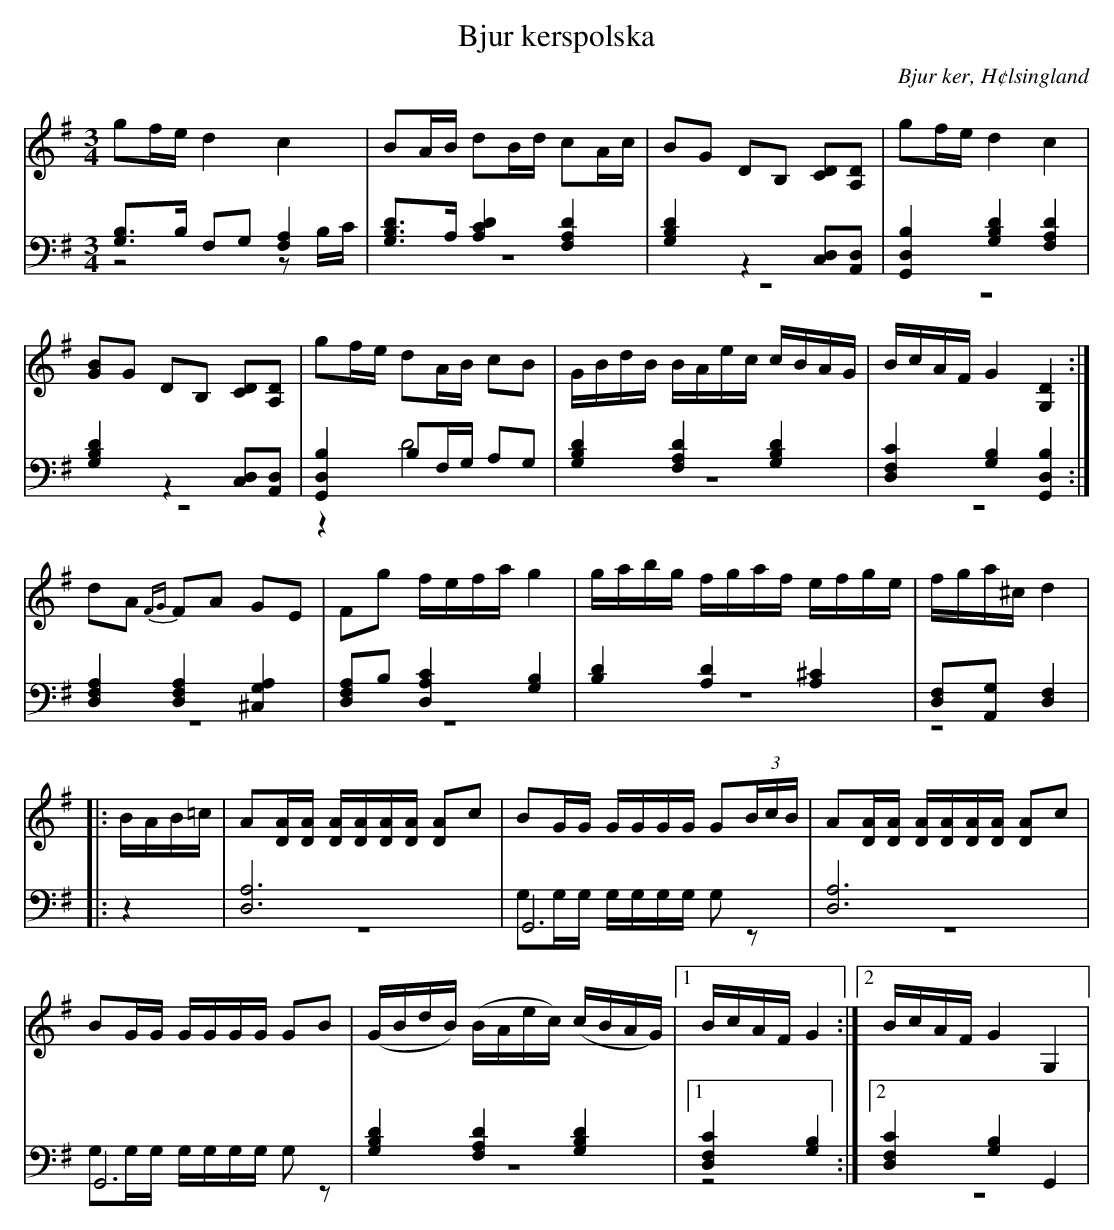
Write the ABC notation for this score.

X:1
T: Bjur kerspolska
O: Bjur ker, H¢lsingland
M: 3/4
L: 1/8
K: G
V:1
V:2
V:3 merge
V:1
gf/e/ d2 c2|BA/B/ dB/d/ cA/c/| BG DB, [CD][A,D]|gf/e/ d2 c2|
[GB]G DB, [CD][A,D] |gf/e/ dA/B/ cB|G/B/d/B/ B/A/e/c/ c/B/A/G/|B/c/A/F/ G2 [G,2D2]:|
dA {FG}FA GE|Fg f/e/f/a/ g2|g/a/b/g/ f/g/a/f/ e/f/g/e/ |f/g/a/^c/ d2 |
|:B/A/B/=c/|A[D/A/][D/A/] [D/A/][D/A/][D/A/][D/A/] [DA]c|BG/G/ G/G/G/G/ G(3B/c/B/|A[D/A/][D/A/] [D/A/][D/A/][D/A/][D/A/] [DA]c|
BG/G/ G/G/G/G/ GB|(G/B/d/B/) (B/A/e/c/) (c/B/A/G/)|1 B/c/A/F/ G2:|2 B/c/A/F/ G2 G,2|
V:2 clef=bass
[G,B,]>B, F,G, [F,2A,2]|[G,B,D]>A, [A,2C2D2] [F,2A,2 D2]|[G,2B,2D2] z2 [C,D,][A,,D,]|[G,,2D,2B,2] [G,2B,2D2] [F,2A,2 D2]|
[G,2B,2D2] z2 [C,D,][A,,D,]|[G,,2D,2B,2] B,F,/G,/ A,G,|[G,2B,2D2] [F,2A,2 D2] [G,2B,2D2]|[D,2F,2C2] [G,2B,2][G,,2D,2B,2]:|
[D,2F,2A,2] [D,2F,2A,2] [^C,2G,2A,2]|[D,F,A,]B, [D,2A,2C2] [G,2B,2]|[B,2D2] [A,2D2] [A,2^C2]|[D,F,][A,,G,] [D,2F,2]|
|:z2|[D,6A,6]|G,,6|[D,6A,6]|
G,,6|[G,2B,2D2] [F,2A,2 D2] [G,2B,2D2]|1 [D,2F,2C2] [G,2B,2] :|2 [D,2F,2C2] [G,2B,2] G,,2|
V:3  clef=bass
z4 z2/B,/C/|z6|z6|z6|
z6 |z2 D4|z6|z6:|
z6|z6|z6|z4|
|:z2|z6|G,G,/G,/ G,/G,/G,/G,/ G,z|z6 |
G,G,/G,/ G,/G,/G,/G,/ G,z|z6|1 z4:|2 z6|
